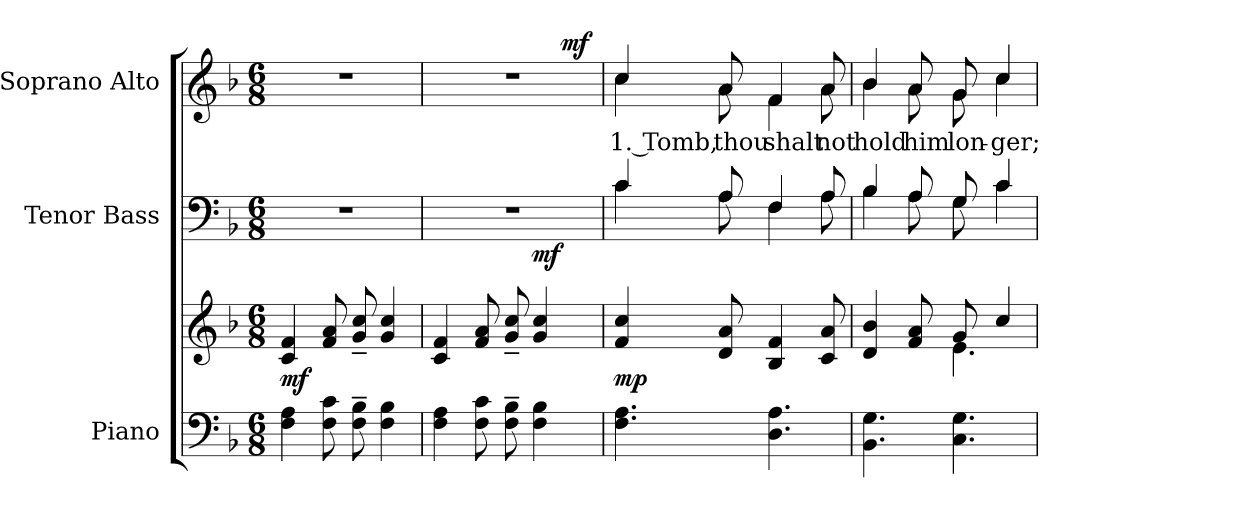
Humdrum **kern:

**kern	**kern	**dynam	**kern	**dynam	**kern	**text	**dynam
*part3	*part3	*part3	*part2	*part2	*part1	*part1	*part1
*staff4	*staff3	*staff3/4	*staff2	*staff2	*staff1	*staff1	*staff1
*I"Piano	*	*	*I"Tenor Bass	*	*I"Soprano Alto	*	*
*I'Pno.	*	*	*I'B.	*	*I'S.	*	*
!!LO:PB:g=z
*clefF4	*clefG2	*	*clefF4	*	*clefG2	*	*
*k[b-]	*k[b-]	*	*k[b-]	*	*k[b-]	*	*
*F:	*F:	*	*F:	*	*F:	*	*
*M6/8	*M6/8	*	*M6/8	*	*M6/8	*	*
*MM81	*MM81	*	*MM81	*	*MM81	*	*
=1	=1	=1	=1	=1	=1	=1	=1
!	!	!	!LO:N:vis=1	!	!LO:N:vis=1	!	!
4Fi\ 4Ai	4ci/ 4fi	mf	2.r	.	2.r	.	.
8Fi\ 8ci	8fi/ 8ai	.	.	.	.	.	.
8Fi\~ 8B-i~	8gi/~ 8cci~	.	.	.	.	.	.
4Fi\ 4B-i	4gi/ 4cci	.	.	.	.	.	.
=2	=2	=2	=2	=2	=2	=2	=2
!	!	!	!LO:N:vis=1	!	!LO:N:vis=1	!	!
*	*	*	*^	*	*^	*	*
4Fi\ 4Ai	4ci/ 4fi	.	2.r	2ryy	.	2.r	2ryy	.	.
8Fi\ 8ci	8fi/ 8ai	.	.	.	.	.	.	.	.
8Fi\~ 8B-i~	8gi/~ 8cci~	.	.	.	.	.	.	.	.
4Fi\ 4B-i	4gi/ 4cci	.	.	4ryy	mf	.	16ryy	.	.
.	.	.	.	.	.	.	64..ryy	.	.
.	.	.	.	.	.	.	8ryy	.	mf
.	.	.	.	.	.	.	32ryy	.	.
.	.	.	.	.	.	.	256ryy	.	.
=3	=3	=3	=3	=3	=3	=3	=3	=3	=3
!	!	!	!	!	!	!	!	!LO:LY:b:color=#000000	!
4.Fi\ 4.Ai	4fi/ 4cci	mp	4ci/	4ci\	.	4cci/	4cci\	1. Tomb,	.
!	!	!	!	!	!	!	!	!LO:LY:b:color=#000000	!
.	8di/ 8ai	.	8Ai/	8Ai\	.	8ai/	8ai\	thou	.
!	!	!	!	!	!	!	!	!LO:LY:b:color=#000000	!
4.Di\ 4.Ai	4B-i/ 4fi	.	4Fi/	4Fi\	.	4fi/	4fi\	shalt	.
!	!	!	!	!	!	!	!	!LO:LY:b:color=#000000	!
.	8ci/ 8ai	.	8Ai/	8Ai\	.	8ai/	8ai\	not	.
=4	=4	=4	=4	=4	=4	=4	=4	=4	=4
*	*^	*	*	*	*	*	*	*	*
!	!	!	!	!	!	!	!	!	!LO:LY:b:color=#000000	!
4.BB-i\ 4.Gi	4di/ 4b-i	4.ryy	.	4B-i/	4B-i\	.	4b-i/	4b-i\	hold	.
!	!	!	!	!	!	!	!	!	!LO:LY:b:color=#000000	!
.	8fi/ 8ai	.	.	8Ai/	8Ai\	.	8ai/	8ai\	him	.
!	!	!	!	!	!	!	!	!	!LO:LY:b:color=#000000	!
4.Ci\ 4.Gi	8gi/	4.ei\	.	8Gi/	8Gi\	.	8gi/	8gi\	lon-	.
!	!	!	!	!	!	!	!	!	!LO:LY:b:color=#000000	!
.	4cci/	.	.	4ci/	4ci\	.	4cci/	4cci\	-ger;	.
*	*v	*v	*	*	*	*	*v	*v	*	*
*	*	*	*v	*v	*	*	*	*
=	=	=	=	=	=	=	=
*-	*-	*-	*-	*-	*-	*-	*-
